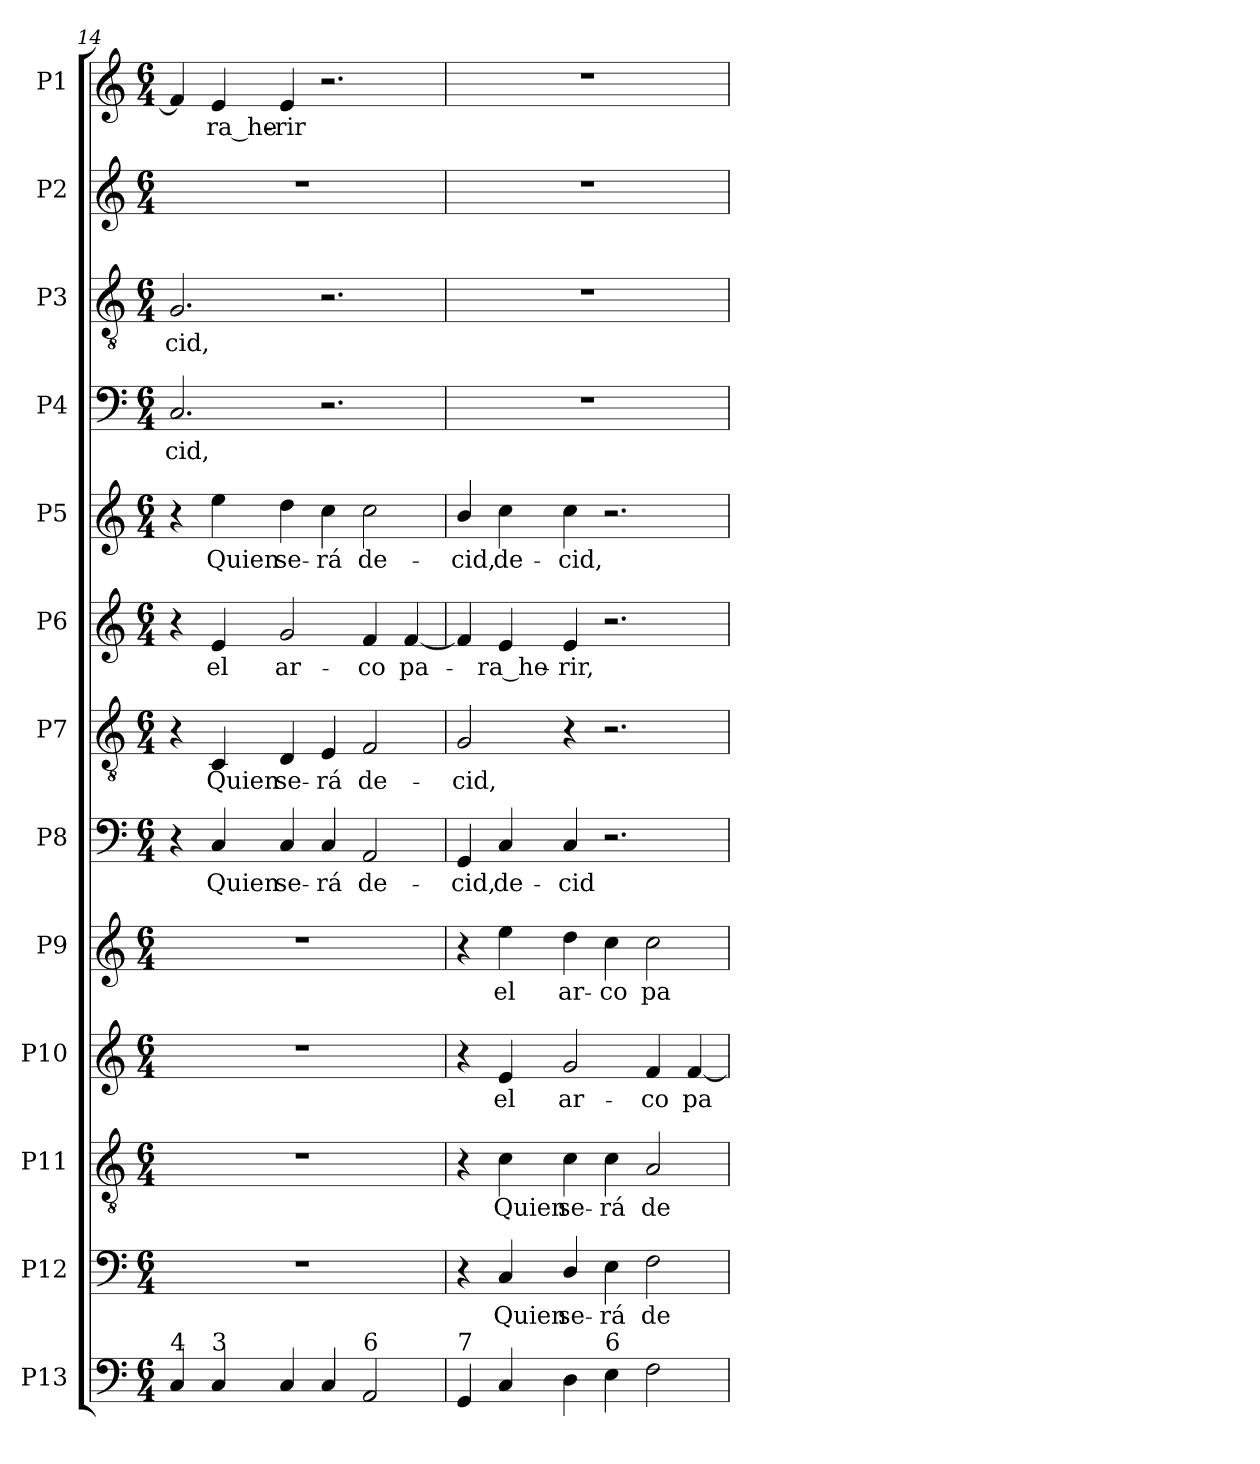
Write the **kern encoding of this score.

**kern	**kern	**text	**kern	**text	**kern	**text	**kern	**text	**kern	**text	**kern	**text	**kern	**text	**kern	**text	**kern	**text	**kern	**text	**kern	**kern	**text
*part13	*part12	*part12	*part11	*part11	*part10	*part10	*part9	*part9	*part8	*part8	*part7	*part7	*part6	*part6	*part5	*part5	*part4	*part4	*part3	*part3	*part2	*part1	*part1
*staff13	*staff12	*staff12	*staff11	*staff11	*staff10	*staff10	*staff9	*staff9	*staff8	*staff8	*staff7	*staff7	*staff6	*staff6	*staff5	*staff5	*staff4	*staff4	*staff3	*staff3	*staff2	*staff1	*staff1
*I"P13	*I"P12	*	*I"P11	*	*I"P10	*	*I"P9	*	*I"P8	*	*I"P7	*	*I"P6	*	*I"P5	*	*I"P4	*	*I"P3	*	*I"P2	*I"P1	*
*clefF4	*clefF4	*	*clefGv2	*	*clefG2	*	*clefG2	*	*clefF4	*	*clefGv2	*	*clefG2	*	*clefG2	*	*clefF4	*	*clefGv2	*	*clefG2	*clefG2	*
*	*	*	*ITrd7c12	*	*	*	*	*	*	*	*ITrd7c12	*	*	*	*	*	*	*	*ITrd7c12	*	*	*	*
*k[]	*k[]	*	*k[]	*	*k[]	*	*k[]	*	*k[]	*	*k[]	*	*k[]	*	*k[]	*	*k[]	*	*k[]	*	*k[]	*k[]	*
*C:	*C:	*	*C:	*	*C:	*	*C:	*	*C:	*	*C:	*	*C:	*	*C:	*	*C:	*	*C:	*	*C:	*C:	*
*M6/4	*M6/4	*	*M6/4	*	*M6/4	*	*M6/4	*	*M6/4	*	*M6/4	*	*M6/4	*	*M6/4	*	*M6/4	*	*M6/4	*	*M6/4	*M6/4	*
=14	=14	=14	=14	=14	=14	=14	=14	=14	=14	=14	=14	=14	=14	=14	=14	=14	=14	=14	=14	=14	=14	=14	=14
!	!LO:N:vis=1	!	!LO:N:vis=1	!	!LO:N:vis=1	!	!LO:N:vis=1	!	!	!	!	!	!	!	!	!	!	!	!	!	!	!	!
!	!	!	!	!	!	!	!	!	!	!	!	!	!	!	!	!	!	!LO:LY:b:color=#000000	!	!	!	!	!
!LO:TX:a:t=4	!	!	!	!	!	!	!	!	!	!	!	!	!	!	!	!	!	!	!	!	!	!	!
!	!	!	!	!	!	!	!	!	!	!	!	!	!	!	!	!	!	!	!	!LO:LY:b:color=#000000	!LO:N:vis=1	!	!
4Ci/	1.r	.	1.r	.	1.r	.	1.r	.	4r	.	4r	.	4r	.	4r	.	2.Ci/	-cid,	2.GGi/	-cid,	1.r	4fi/]	.
!	!	!	!	!	!	!	!	!	!	!LO:LY:b:color=#000000	!	!	!	!	!	!	!	!	!	!	!	!	!
!	!	!	!	!	!	!	!	!	!	!	!	!LO:LY:b:color=#000000	!	!	!	!	!	!	!	!	!	!	!
!	!	!	!	!	!	!	!	!	!	!	!	!	!	!LO:LY:b:color=#000000	!	!	!	!	!	!	!	!	!
!	!	!	!	!	!	!	!	!	!	!	!	!	!	!	!	!LO:LY:b:color=#000000	!	!	!	!	!	!	!
!LO:TX:a:t=3	!	!	!	!	!	!	!	!	!	!	!	!	!	!	!	!	!	!	!	!	!	!	!
!	!	!	!	!	!	!	!	!	!	!	!	!	!	!	!	!	!	!	!	!	!	!	!LO:LY:b:color=#000000
4Ci/	.	.	.	.	.	.	.	.	4Ci/	Quien	4CCi/	Quien	4ei/	el	4eei\	Quien	.	.	.	.	.	4ei/	-ra_he-
!	!	!	!	!	!	!	!	!	!	!LO:LY:b:color=#000000	!	!	!	!	!	!	!	!	!	!	!	!	!
!	!	!	!	!	!	!	!	!	!	!	!	!LO:LY:b:color=#000000	!	!	!	!	!	!	!	!	!	!	!
!	!	!	!	!	!	!	!	!	!	!	!	!	!	!LO:LY:b:color=#000000	!	!	!	!	!	!	!	!	!
!	!	!	!	!	!	!	!	!	!	!	!	!	!	!	!	!LO:LY:b:color=#000000	!	!	!	!	!	!	!
!	!	!	!	!	!	!	!	!	!	!	!	!	!	!	!	!	!	!	!	!	!	!	!LO:LY:b:color=#000000
4Ci/	.	.	.	.	.	.	.	.	4Ci/	se-	4DDi/	se-	2gi/	ar-	4ddi\	se-	.	.	.	.	.	4ei/	-rir
!	!	!	!	!	!	!	!	!	!	!LO:LY:b:color=#000000	!	!	!	!	!	!	!	!	!	!	!	!	!
!	!	!	!	!	!	!	!	!	!	!	!	!LO:LY:b:color=#000000	!	!	!	!	!	!	!	!	!	!	!
!	!	!	!	!	!	!	!	!	!	!	!	!	!	!	!	!LO:LY:b:color=#000000	!	!	!	!	!	!	!
4Ci/	.	.	.	.	.	.	.	.	4Ci/	-rá	4EEi/	-rá	.	.	4cci\	-rá	2.r	.	2.r	.	.	2.r	.
!	!	!	!	!	!	!	!	!	!	!LO:LY:b:color=#000000	!	!	!	!	!	!	!	!	!	!	!	!	!
!	!	!	!	!	!	!	!	!	!	!	!	!LO:LY:b:color=#000000	!	!	!	!	!	!	!	!	!	!	!
!	!	!	!	!	!	!	!	!	!	!	!	!	!	!LO:LY:b:color=#000000	!	!	!	!	!	!	!	!	!
!LO:TX:a:t=6	!	!	!	!	!	!	!	!	!	!	!	!	!	!	!	!	!	!	!	!	!	!	!
!	!	!	!	!	!	!	!	!	!	!	!	!	!	!	!	!LO:LY:b:color=#000000	!	!	!	!	!	!	!
2AAi/	.	.	.	.	.	.	.	.	2AAi/	de-	2FFi/	de-	4fi/	-co	2cci\	de-	.	.	.	.	.	.	.
!	!	!	!	!	!	!	!	!	!	!	!	!	!	!LO:LY:b:color=#000000	!	!	!	!	!	!	!	!	!
.	.	.	.	.	.	.	.	.	.	.	.	.	[4fi/	pa-	.	.	.	.	.	.	.	.	.
=15	=15	=15	=15	=15	=15	=15	=15	=15	=15	=15	=15	=15	=15	=15	=15	=15	=15	=15	=15	=15	=15	=15	=15
!	!	!	!	!	!	!	!	!	!	!LO:LY:b:color=#000000	!	!	!	!	!	!	!	!	!	!	!	!	!
!	!	!	!	!	!	!	!	!	!	!	!	!LO:LY:b:color=#000000	!	!	!	!	!	!	!	!	!	!	!
!LO:TX:a:t=7	!	!	!	!	!	!	!	!	!	!	!	!	!	!	!	!	!	!	!	!	!	!	!
!	!	!	!	!	!	!	!	!	!	!	!	!	!	!	!	!LO:LY:b:color=#000000	!LO:N:vis=1	!	!LO:N:vis=1	!	!LO:N:vis=1	!LO:N:vis=1	!
4GGi/	4r	.	4r	.	4r	.	4r	.	4GGi/	-cid,	2GGi/	-cid,	4fi/]	.	4bi/	-cid,	1.r	.	1.r	.	1.r	1.r	.
!	!	!LO:LY:b:color=#000000	!	!	!	!	!	!	!	!	!	!	!	!	!	!	!	!	!	!	!	!	!
!	!	!	!	!LO:LY:b:color=#000000	!	!	!	!	!	!	!	!	!	!	!	!	!	!	!	!	!	!	!
!	!	!	!	!	!	!LO:LY:b:color=#000000	!	!	!	!	!	!	!	!	!	!	!	!	!	!	!	!	!
!	!	!	!	!	!	!	!	!LO:LY:b:color=#000000	!	!	!	!	!	!	!	!	!	!	!	!	!	!	!
!	!	!	!	!	!	!	!	!	!	!LO:LY:b:color=#000000	!	!	!	!	!	!	!	!	!	!	!	!	!
!	!	!	!	!	!	!	!	!	!	!	!	!	!	!LO:LY:b:color=#000000	!	!	!	!	!	!	!	!	!
!	!	!	!	!	!	!	!	!	!	!	!	!	!	!	!	!LO:LY:b:color=#000000	!	!	!	!	!	!	!
4Ci/	4Ci/	Quien	4Ci\	Quien	4ei/	el	4eei\	el	4Ci/	de-	.	.	4ei/	-ra_he-	4cci\	de-	.	.	.	.	.	.	.
!	!	!LO:LY:b:color=#000000	!	!	!	!	!	!	!	!	!	!	!	!	!	!	!	!	!	!	!	!	!
!	!	!	!	!LO:LY:b:color=#000000	!	!	!	!	!	!	!	!	!	!	!	!	!	!	!	!	!	!	!
!	!	!	!	!	!	!LO:LY:b:color=#000000	!	!	!	!	!	!	!	!	!	!	!	!	!	!	!	!	!
!	!	!	!	!	!	!	!	!LO:LY:b:color=#000000	!	!	!	!	!	!	!	!	!	!	!	!	!	!	!
!	!	!	!	!	!	!	!	!	!	!LO:LY:b:color=#000000	!	!	!	!	!	!	!	!	!	!	!	!	!
!	!	!	!	!	!	!	!	!	!	!	!	!	!	!LO:LY:b:color=#000000	!	!	!	!	!	!	!	!	!
!	!	!	!	!	!	!	!	!	!	!	!	!	!	!	!	!LO:LY:b:color=#000000	!	!	!	!	!	!	!
4Di\	4Di/	se-	4Ci\	se-	2gi/	ar-	4ddi\	ar-	4Ci/	-cid	4r	.	4ei/	-rir,	4cci\	-cid,	.	.	.	.	.	.	.
!	!	!LO:LY:b:color=#000000	!	!	!	!	!	!	!	!	!	!	!	!	!	!	!	!	!	!	!	!	!
!	!	!	!	!LO:LY:b:color=#000000	!	!	!	!	!	!	!	!	!	!	!	!	!	!	!	!	!	!	!
!LO:TX:a:t=6	!	!	!	!	!	!	!	!	!	!	!	!	!	!	!	!	!	!	!	!	!	!	!
!	!	!	!	!	!	!	!	!LO:LY:b:color=#000000	!	!	!	!	!	!	!	!	!	!	!	!	!	!	!
4Ei\	4Ei\	-rá	4Ci\	-rá	.	.	4cci\	-co	2.r	.	2.r	.	2.r	.	2.r	.	.	.	.	.	.	.	.
!	!	!LO:LY:b:color=#000000	!	!	!	!	!	!	!	!	!	!	!	!	!	!	!	!	!	!	!	!	!
!	!	!	!	!LO:LY:b:color=#000000	!	!	!	!	!	!	!	!	!	!	!	!	!	!	!	!	!	!	!
!	!	!	!	!	!	!LO:LY:b:color=#000000	!	!	!	!	!	!	!	!	!	!	!	!	!	!	!	!	!
!	!	!	!	!	!	!	!	!LO:LY:b:color=#000000	!	!	!	!	!	!	!	!	!	!	!	!	!	!	!
2Fi\	2Fi\	de-	2AAi/	de-	4fi/	-co	2cci\	pa-	.	.	.	.	.	.	.	.	.	.	.	.	.	.	.
!	!	!	!	!	!	!LO:LY:b:color=#000000	!	!	!	!	!	!	!	!	!	!	!	!	!	!	!	!	!
.	.	.	.	.	[4fi/	pa-	.	.	.	.	.	.	.	.	.	.	.	.	.	.	.	.	.
=	=	=	=	=	=	=	=	=	=	=	=	=	=	=	=	=	=	=	=	=	=	=	=
*-	*-	*-	*-	*-	*-	*-	*-	*-	*-	*-	*-	*-	*-	*-	*-	*-	*-	*-	*-	*-	*-	*-	*-
